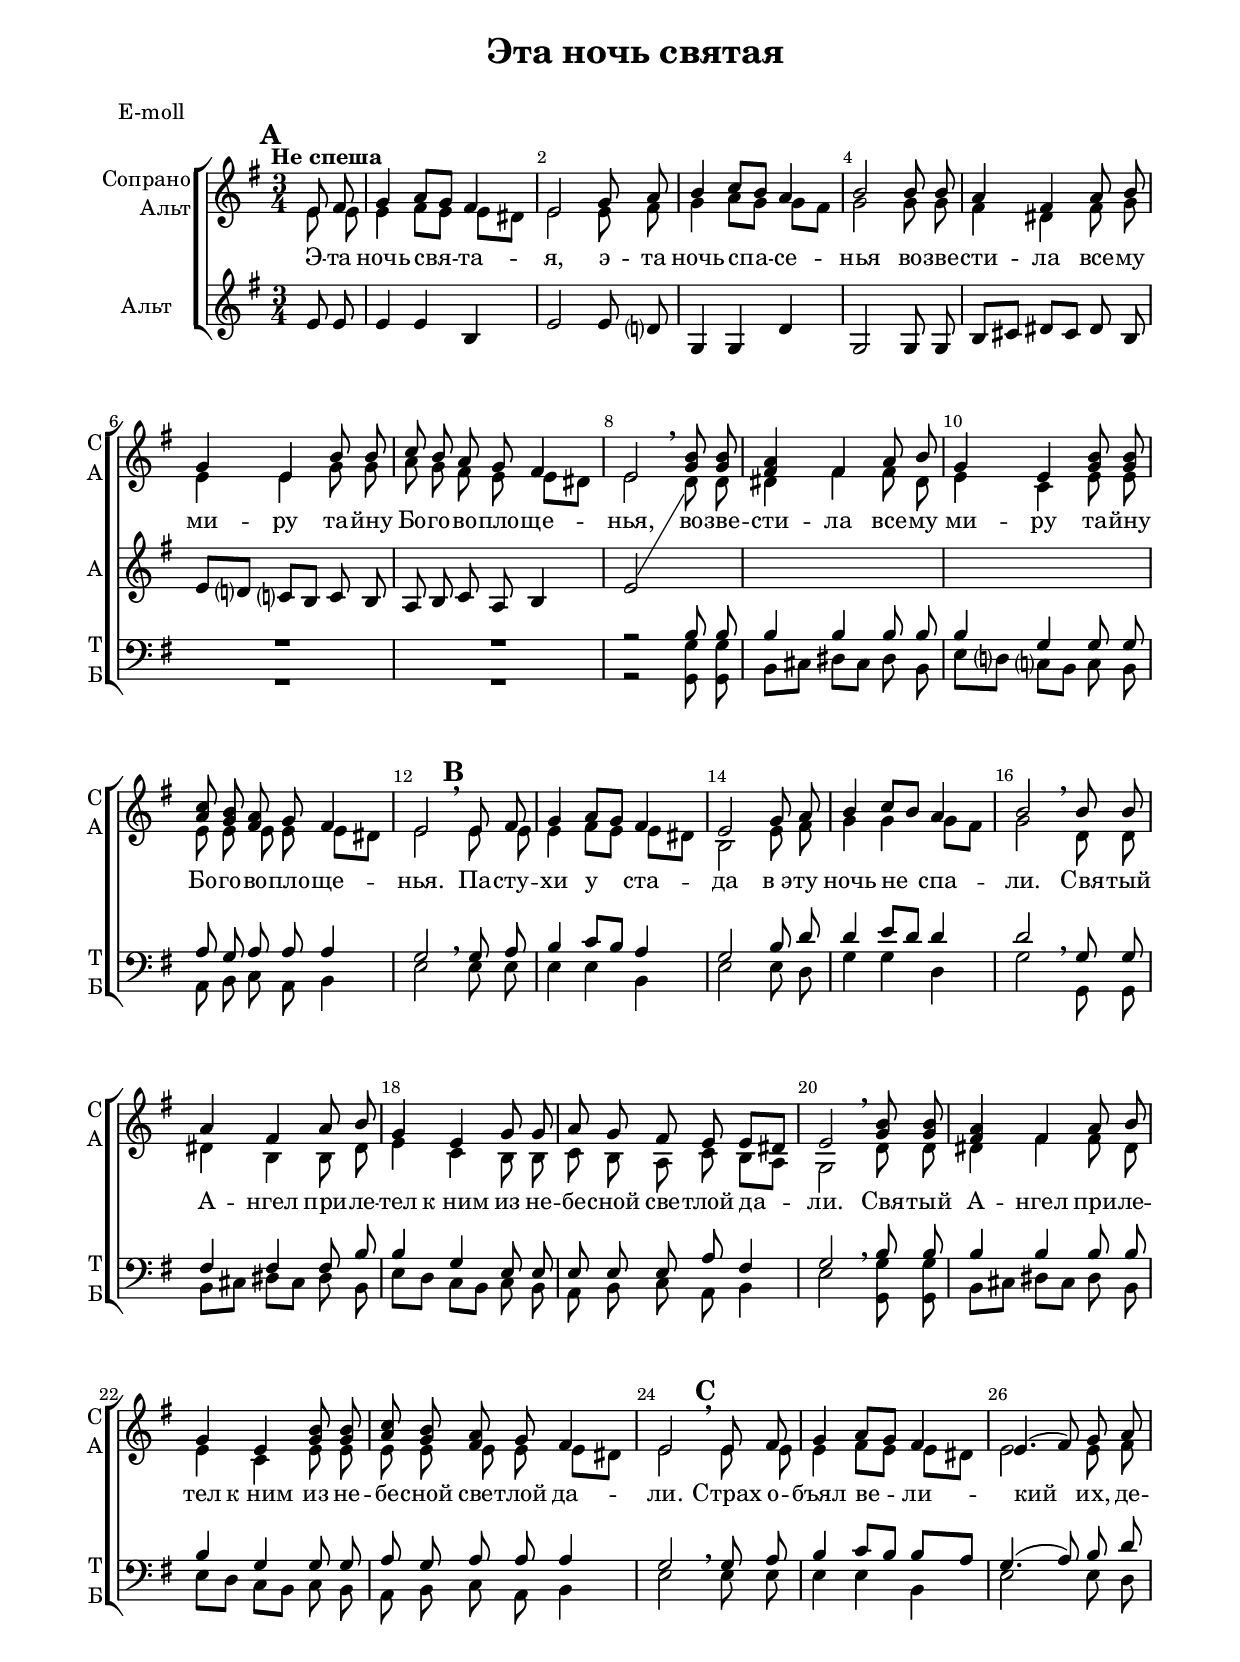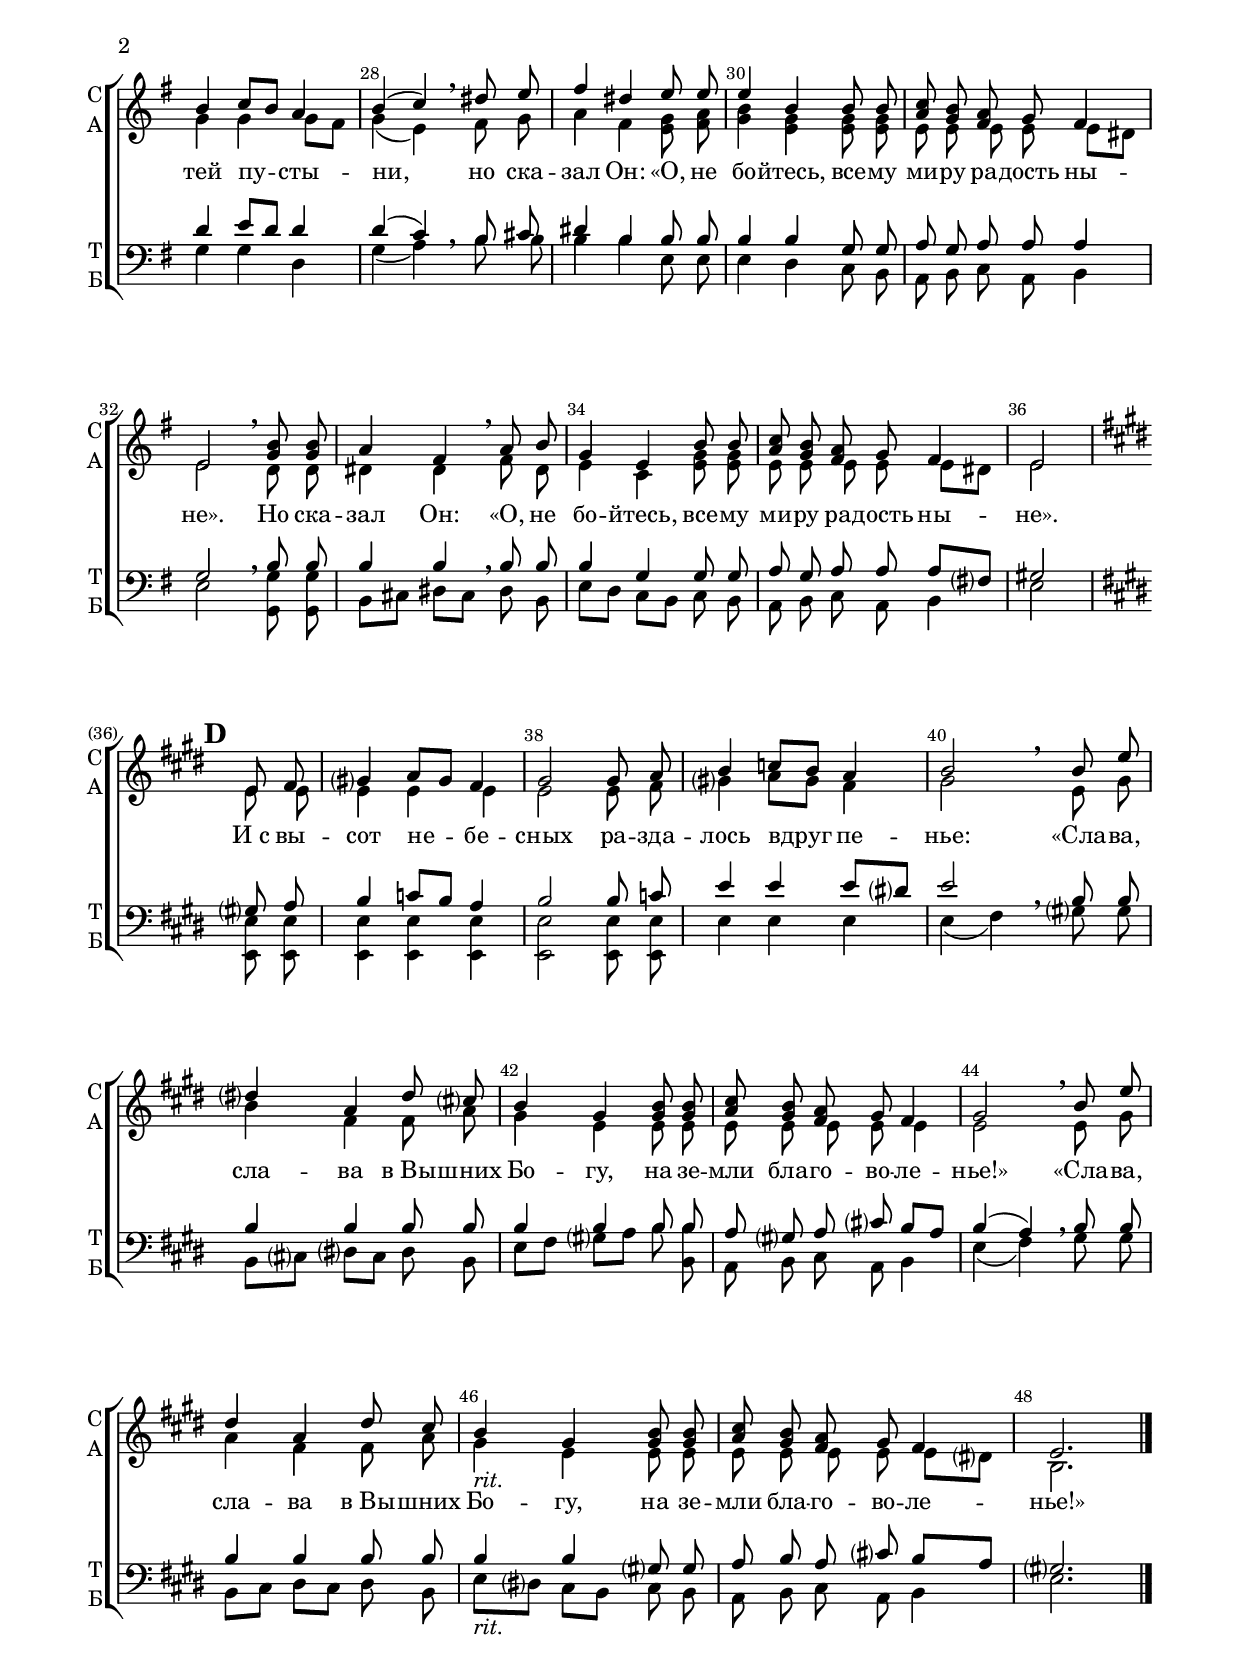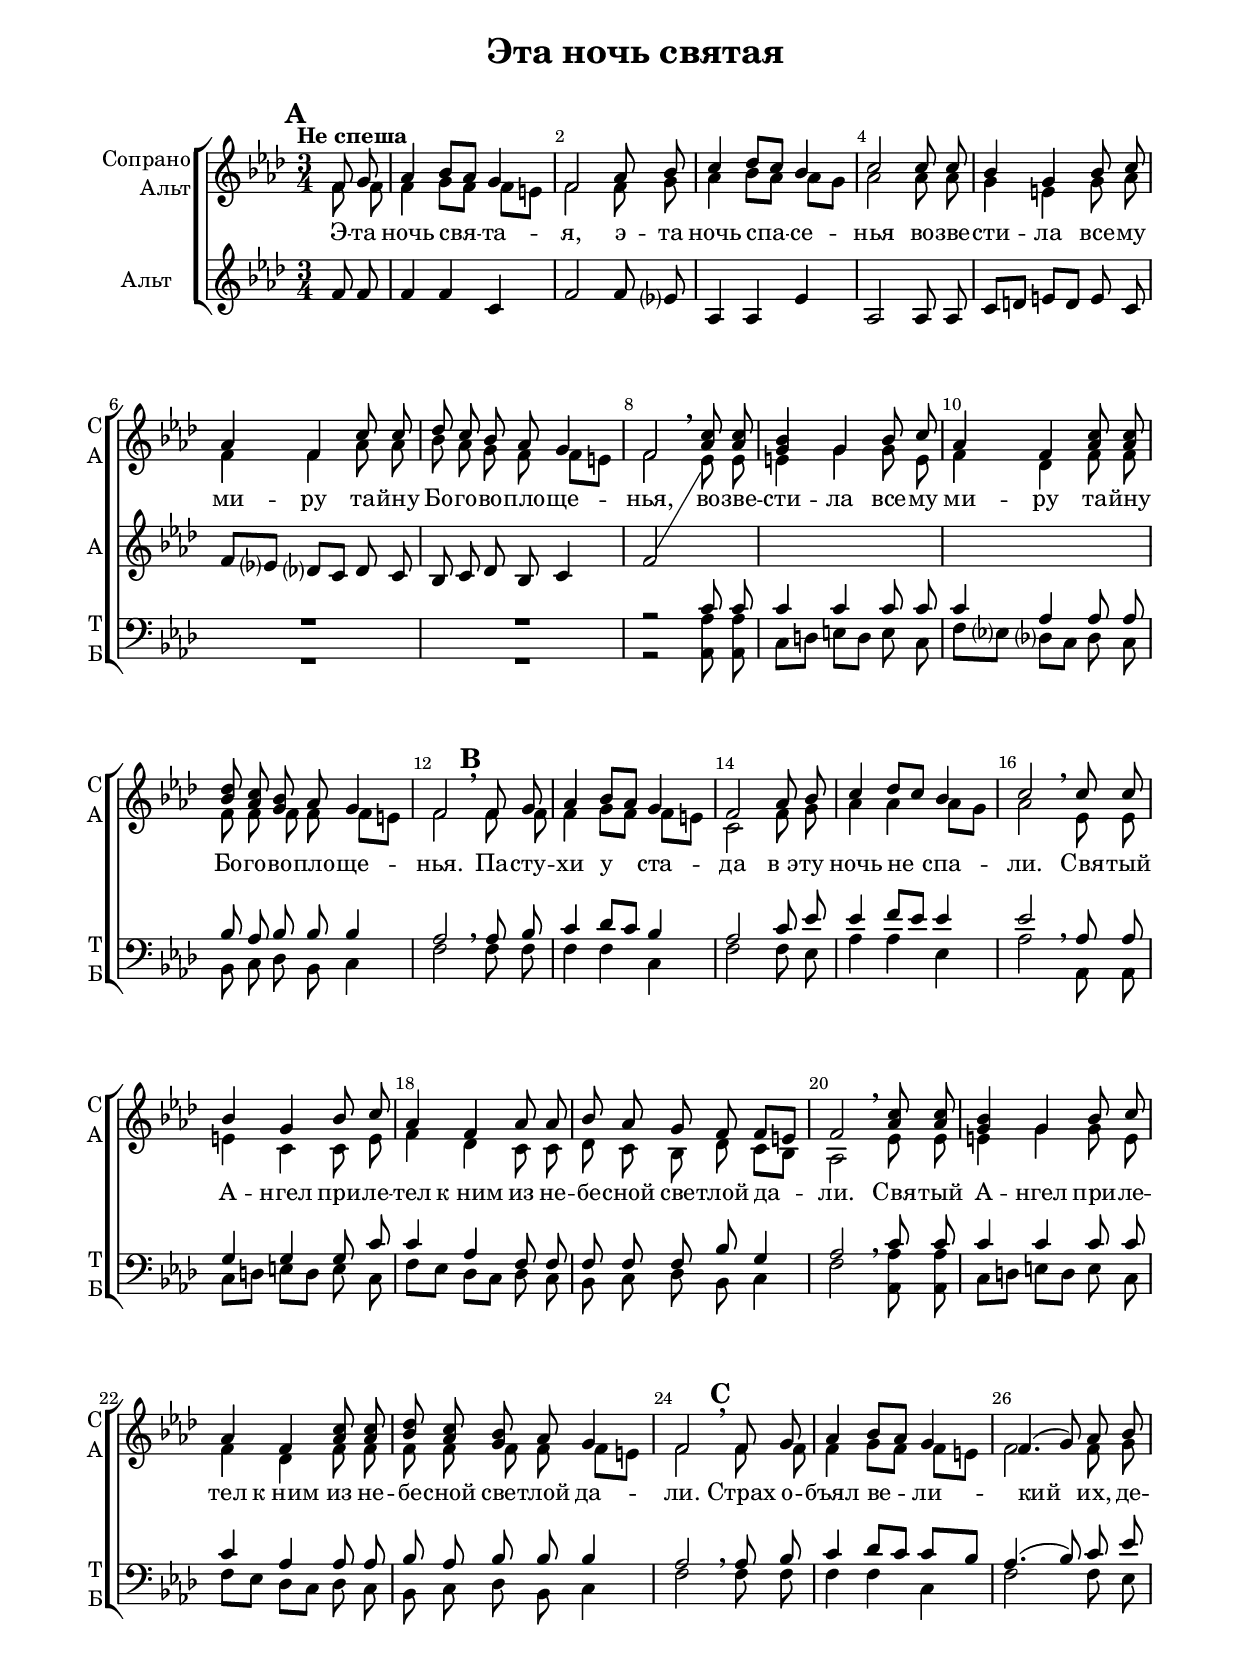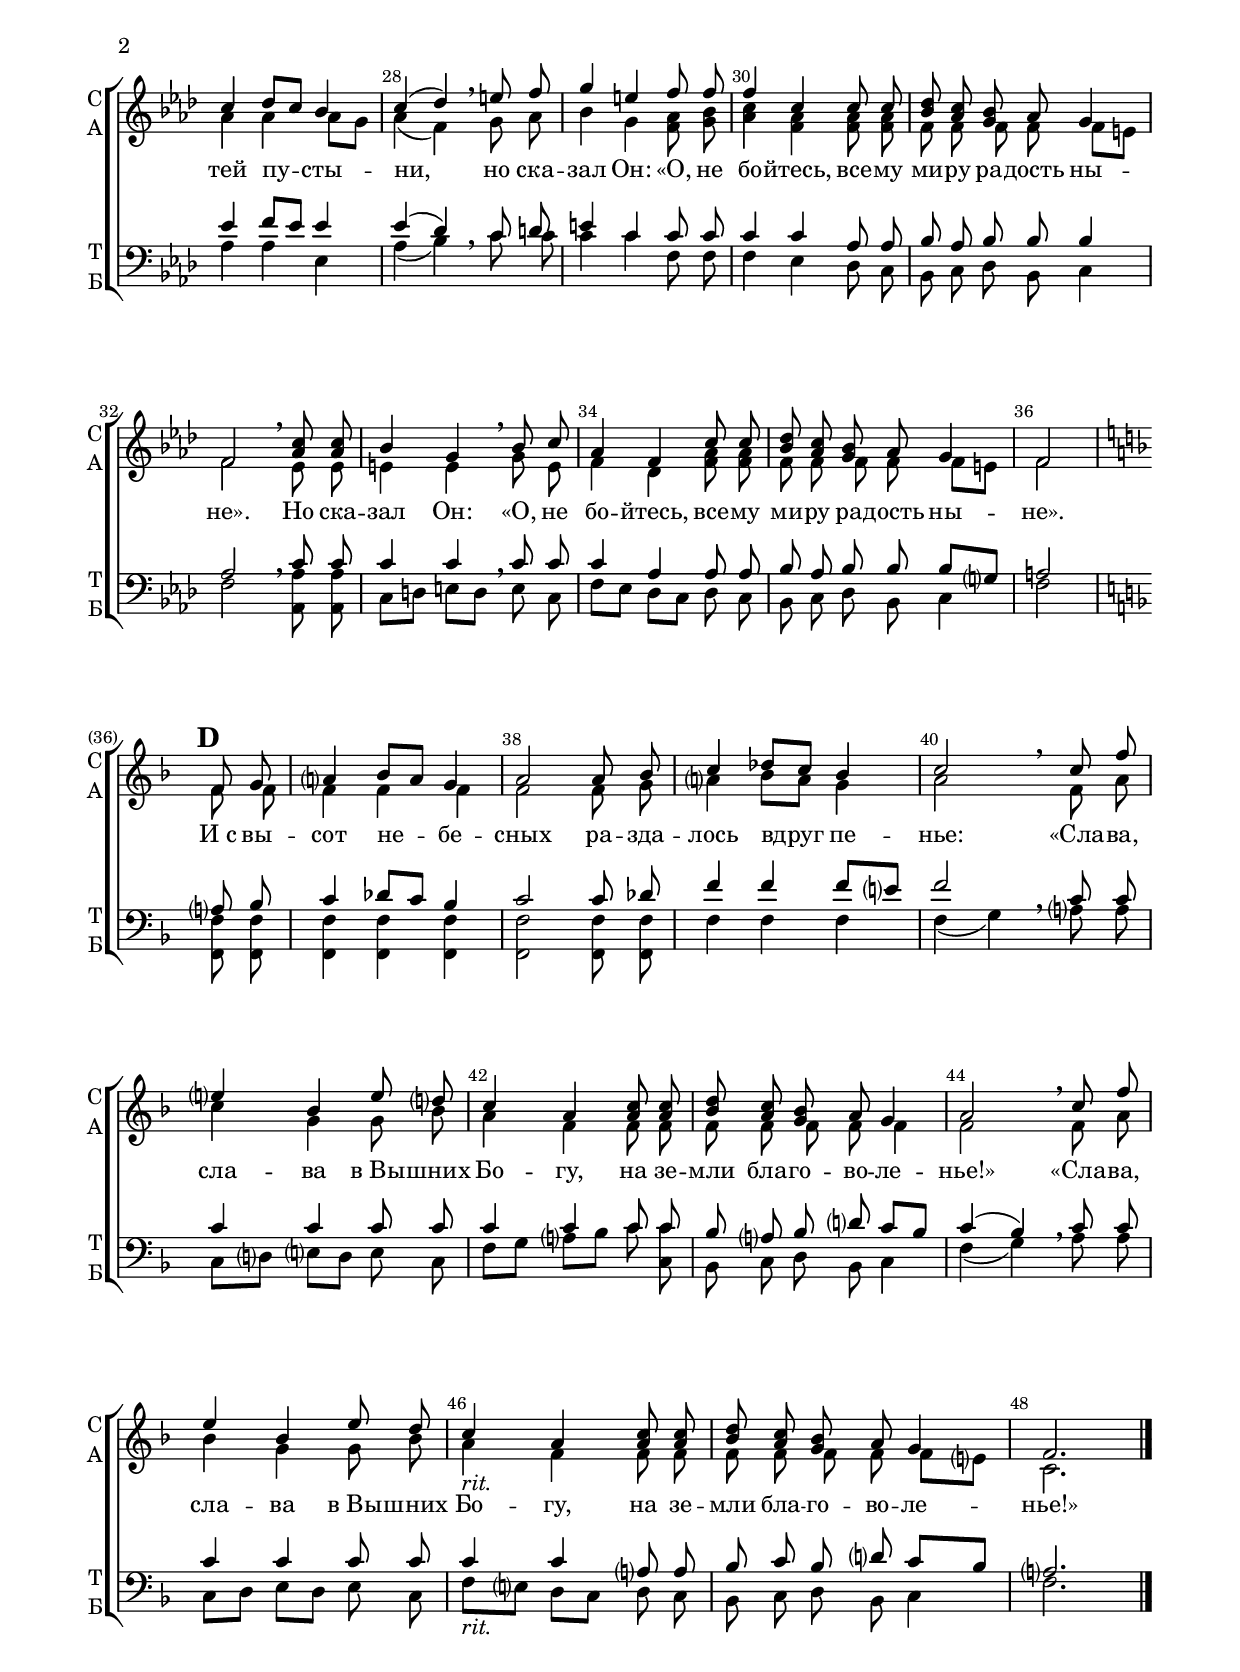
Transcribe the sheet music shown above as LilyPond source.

\version "2.18.2"

% закомментируйте строку ниже, чтобы получался pdf с навигацией
#(ly:set-option 'point-and-click #f)
#(ly:set-option 'midi-extension "mid")

#(set-global-staff-size 19)
\paper {
  #(set-default-paper-size "a4")
  top-margin = 10
  left-margin = 20
  right-margin = 15
  bottom-margin = 15
  ragged-bottom = ##f
  ragged-last-bottom = ##f
  #(include-special-characters)
}

\header {
  title = "Эта ночь святая"
  subtitle = " "
  %opus = "№ 140"
  %composer = \markup { \column { "т.: Йозеф Мор, 1816г" "м.: Франц Грубер, 1818г" }}
  %arranger = "перелож для см. хора"
  % Удалить строку версии LilyPond 
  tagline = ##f
}


global = { \time 3/4 \key f \minor }

sopvoice = \relative c' {
  \global
  \tempo "Не спеша"
  \partial 4
  \dynamicUp
  \autoBeamOff
  \override Score.BarNumber.break-visibility = #end-of-line-invisible
  \set Score.barNumberVisibility = #(every-nth-bar-number-visible 2)
  \set Score.markFormatter = #format-mark-box-numbers
  \mark \default f8 g | as4 bes8[ as] g4 | f2 as8 bes | c4 des8[ c] bes4 | c2 c8 c | bes4 g bes8 c | as4 f c'8 c |
  des c bes as g4 | f2 \breathe <as c>8 q | <g bes>4 g bes8 c | as4 f <as c>8 q | <bes des> <as c> <g bes> as g4 |
  f2 \breathe \mark \default f8 g | as4 bes8[ as] g4 | f2 as8 bes | c4 des8[ c] bes4 | c2 \breathe c8 c | bes4 g bes8 c |
  as4 f as8 as | bes as g f f[ e] | f2 \breathe <as c>8 q | <g bes>4 g bes8 c | as4 f <as c>8 q |
  <bes des> <as c> <g bes> as g4 | f2 \breathe 
  \mark \default f8 g | aes4 bes8[ aes] g4 | f4.( g8) aes bes | c4 des8[ c] bes4 |
  c4( des) \breathe e8 f | g4 e f8 f | f4 c c8 c | <bes des>8 <aes c> <g bes> aes g4 | f2 \breathe <aes c>8 q |
  bes4 g \breathe bes8 c | aes4 f c'8 c | <bes des> <aes c> <g bes> aes g4 | f2 \bar "|"
  \key f \major \mark \default f8 g | a?4 bes8[ a] g4 | a2 a8 bes | c4 des8[ c] bes4 c2 \breathe c8 f |
  e?4 bes e8 d? | c4 a <a c>8 q | <bes d> <a c> <g bes> a g4 | a2 \breathe c8 f |
  e4 bes e8 d | c4 a <a c>8 q | <bes d> <a c> <g bes> a g4 | f2. \bar "|."
}

sopIIvoice = \relative c' {
  \global
  \partial 4
  \autoBeamOff
  f8 f | f4 g8[ f] f[ e] | f2 f8 g | aes4 bes8[ aes] aes[ g] | aes2 aes8 aes | g4 e g8 aes | f4 f aes8 aes |
  bes aes g f f[ e] | f2
}

altvoice = \relative c' {
  \global
  \partial 4
  \autoBeamOff
  f8 f | f4 f c | f2 f8 ees? | aes,4 aes ees' | aes,2 aes8 aes | c[ d] e[ d] e c | f[ ees?] des?[ c] des c |
  bes c des bes c4 f2 \showStaffSwitch \change Staff= "sa" \voiceTwo ees8 ees | e4 g g8 e | f4 des f8 f | f f f f f[ e] |
  f2 f8 f | f4 g8[ f] f[ e] | c2 f8 g | aes4 aes aes8[ g] | aes2 ees8 ees | e4 c c8 e |
  f4 des c8 c | des c bes des c[ bes] | aes2 es'8 es | e4 g g8 e | f4 des f8 f |
  f f f f f[ e] | f2 f8 f | f4 g8[ f] f[ e] | f2 f8 g | aes4 aes aes8[ g] |
  aes4( f) g8 aes | bes4 g <f aes>8 <g bes> | <aes c>4 <f aes> q8 q | f f f f f[ e] | f2 es8 es |
  e4 e g8 e | f4 des <f aes>8 q | f f f f f[ e] | f2
  f8 f | f4 f f | f2 f8 g | a?4 bes8[ a] g4 | a2 f8 a |
  c4 g g8 bes | a4 f f8 f | f f f f f4 | f2 f8 a |
  bes4 g g8 bes | a4-\markup { \italic "rit."}  f f8 f | f f f f f[ e?] | c2. 
}

tenorvoice = \relative c' {
  \global
  \partial 4
  \autoBeamOff
  s4 R2.*7 r2 c8 c | c4 c c8 c | c4 aes aes8 aes | bes aes bes bes bes4 |
  aes2 \breathe aes8 bes | c4 des8[ c] bes4 | aes2 c8 es | es4 f8[ es] es4 | es2 \breathe aes,8 aes | g4 g g8 c |
  c4 aes f8 f | f f f bes g4 | aes2 \breathe c8 c | c4 c c8 c | c4 aes aes8 aes |
  bes aes bes bes bes4 | aes2 \breathe aes8 bes | c4 des8[ c] c[ bes] | aes4.( bes8) c es | es4 f8[ es] es4 |
  es4( des) \breathe c8 d | e4 c c8 c | c4 c aes8 aes | bes aes bes bes bes4 | aes2 \breathe c8 c |
  c4 c \breathe c8 c | c4 aes aes8 aes | bes aes bes bes bes[ g?] a2 
  \key f \major a?8 bes | c4 des8[ c] bes4 | c2 c8 des | f4 f f8[ e?] | f2 \breathe c8 c |
  c4 c c8 c | c4 c c8 c | bes a? bes d? c[ bes] | c4( bes) \breathe c8 c |
  c4 c c8 c | c4 c a?8 a | bes c bes d? c[ bes] a?2.
  
  
}

bassvoice = \relative c {
    \global
  \partial 4
  \autoBeamOff
  s4 R2.*7 r2 <aes aes'>8 q | c[ d] e[ d] e c | f[ ees?] des?[ c] des c | bes c des bes c4 |
  f2 f8 f | f4 f c | f2 f8 es | aes4 aes es | aes2 aes,8 aes | c[ d] e[ d] e c |
  f[ es] des[ c] des c | bes c des bes c4 | f2 <aes, aes'>8 q | c[ d] e[ d] e c | f[ es] des[ c] des c |
  bes c des bes c4 | f2 f8 f | f4 f c | f2 f8 es | aes4 aes es |
  aes4( bes) c8 c | c4 c f,8 f | f4 es des8 c | bes c des bes c4 | f2 <aes, aes'>8 q |
  c[ d] e[ d] e c | f[ es] des[ c] des c | bes c des bes c4 f2
  <f, f'>8 q | q4 q q | q2 q8 q | f'4 f f | f( g) a?8 a |
  c,[ d?] e?[ d] e c | f[ g] a?[ bes] c <c, c'> | bes c d bes c4 | f( g) a8 a |
  c,[ d] e[ d] e c | f[-\markup { \italic "rit."} e?] d[ c] d c | bes c d bes c4 | f2.
  
}
verseone = \lyricmode {
  Э -- та ночь свя -- та -- я, э -- та ночь спа -- се -- нья
  во -- зве -- сти -- ла все -- му ми -- ру та -- йну Бо -- го -- во -- пло -- ще -- нья,
  во -- зве -- сти -- ла все -- му ми -- ру та -- йну Бо -- го -- во -- пло -- ще -- нья.
  
  Па -- сту -- хи у ста -- да в_э -- ту ночь не спа -- ли.
  Свя -- тый А -- нгел при -- ле -- тел к_ним из не -- бе -- сной све -- тлой да -- ли.
  Свя -- тый А -- нгел при -- ле -- тел к_ним из не -- бе -- сной све -- тлой да -- ли.
  
  Страх о -- бъял ве -- ли -- кий их, де -- тей пу -- сты -- ни,
  но ска -- зал Он: &flqq;О, не бо -- йтесь, все -- му ми -- ру ра -- дость ны -- не&frqq;.
  Но ска -- зал Он: &flqq;О, не бо -- йтесь, все -- му ми -- ру ра -- дость ны -- не&frqq;.
  
  И_с вы -- сот не -- бе -- сных ра -- зда -- лось вдруг пе -- нье:
  &flqq;Сла -- ва, сла -- ва в_Вы -- шних Бо -- гу, на зе -- мли бла -- го -- во -- ле -- нье!&frqq;
  &flqq;Сла -- ва, сла -- ва в_Вы -- шних Бо -- гу, на зе -- мли бла -- го -- во -- ле -- нье!&frqq;
}


\book {
  \bookOutputSuffix "fmoll"
\score {
  
  \new ChoirStaff
  <<
    \new Staff = #"sa" \with {
      instrumentName = \markup { \right-column { "Сопрано" "Альт"  } }
      shortInstrumentName = \markup { \column { "C" "А"  } }
      midiInstrument = "voice oohs"
    } <<
      \new Voice = "soprano" { \global \voiceOne \sopvoice }
      \new Voice  = "sopranoII" { \global \voiceTwo \sopIIvoice }
    >> 
    \new Lyrics \lyricsto "soprano" { \verseone }
    
    \new Staff = #"alto" \with {
      instrumentName = #"Альт"
      shortInstrumentName = #"А"
      midiInstrument = "voice oohs"
    } <<
      \new Voice  = "alto" { \oneVoice \altvoice }
    >> 
  
    \new Staff \with {
      instrumentName = \markup { \column { "Тенор" "Бас" } }
      shortInstrumentName = \markup { \column { "Т" "Б" } }
      midiInstrument = "voice oohs"
    } <<
        \new Voice = "tenor" { \global \voiceOne \clef bass \tenorvoice }
        \new Voice = "bass" { \global \voiceTwo \bassvoice }
    >>
  >>
  \layout { 
    %#(layout-set-staff-size 17)
    \context {
    \Staff \RemoveEmptyStaves
    \override VerticalAxisGroup.remove-first = ##t
    }
  }
  \midi {
    \tempo 4=90
  }
}
}

\book {
  \bookOutputSuffix "emoll"
\score 
{
  
  \header {
  piece = "E-moll"
}

  \transpose f e {
  \new ChoirStaff
  <<
    \new Staff = #"sa" \with {
      instrumentName = \markup { \right-column { "Сопрано" "Альт"  } }
      shortInstrumentName = \markup { \column { "C" "А"  } }
      midiInstrument = "voice oohs"
    } <<
      \new Voice = "soprano" { \global \voiceOne \sopvoice }
      \new Voice  = "sopranoII" { \global \voiceTwo \sopIIvoice }
    >> 
    \new Lyrics \lyricsto "soprano" { \verseone }
    
    \new Staff = #"alto" \with {
      instrumentName = #"Альт"
      shortInstrumentName = #"А"
      midiInstrument = "voice oohs"
    } <<
      \new Voice  = "alto" { \oneVoice \altvoice }
    >> 
  
    \new Staff \with {
      instrumentName = \markup { \column { "Тенор" "Бас" } }
      shortInstrumentName = \markup { \column { "Т" "Б" } }
      midiInstrument = "voice oohs"
    } <<
        \new Voice = "tenor" { \global \voiceOne \clef bass \tenorvoice }
        \new Voice = "bass" { \global \voiceTwo \bassvoice }
    >>
  >> 
  } %transpose
  \layout { 
    %#(layout-set-staff-size 17)
    \context {
    \Staff \RemoveEmptyStaves
    \override VerticalAxisGroup.remove-first = ##t
    }
  }
  \midi {
    \tempo 4=90
  }
}}